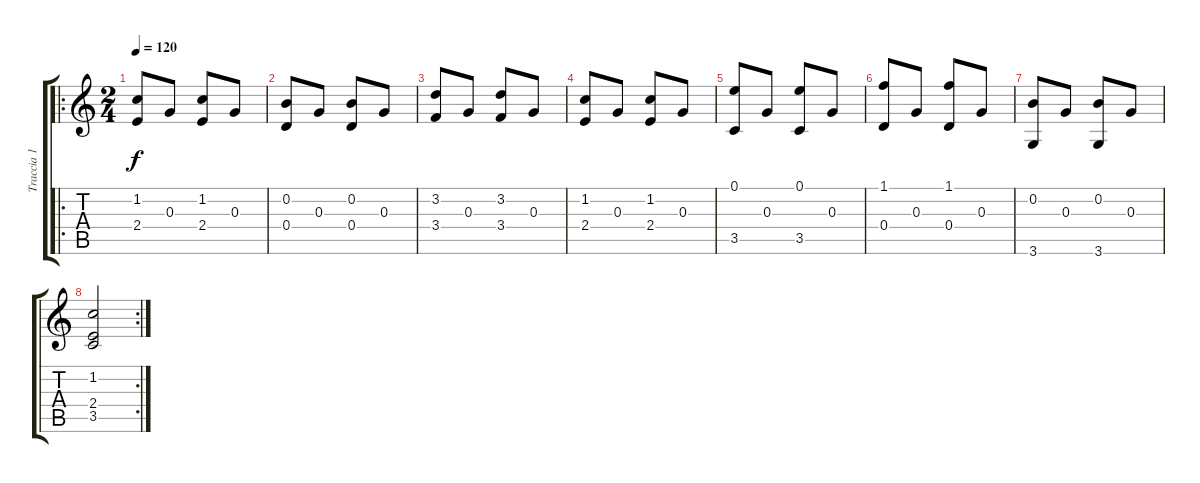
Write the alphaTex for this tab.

\track ("Traccia 1" "Traccia 1") {instrument acousticguitarnylon}
\staff {score tabs}
\tuning (E4 B3 G3 D3 A2 E2) {hide}
\ro
\ts (2 4)
\tempo 120
\clef g2
\ks c
(1.2 2.4).8{dy f} 0.3.8 (1.2 2.4).8 0.3.8 |
(0.2 0.4).8 0.3.8 (0.2 0.4).8 0.3.8 |
(3.2 3.4).8 0.3.8 (3.2 3.4).8 0.3.8 |
(1.2 2.4).8 0.3.8 (1.2 2.4).8 0.3.8 |
(0.1 3.5).8 0.3.8 (0.1 3.5).8 0.3.8 |
(1.1 0.4).8 0.3.8 (1.1 0.4).8 0.3.8 |
(0.2 3.6).8 0.3.8 (0.2 3.6).8 0.3.8 |
\rc 2
(1.2 2.4 3.5).2
